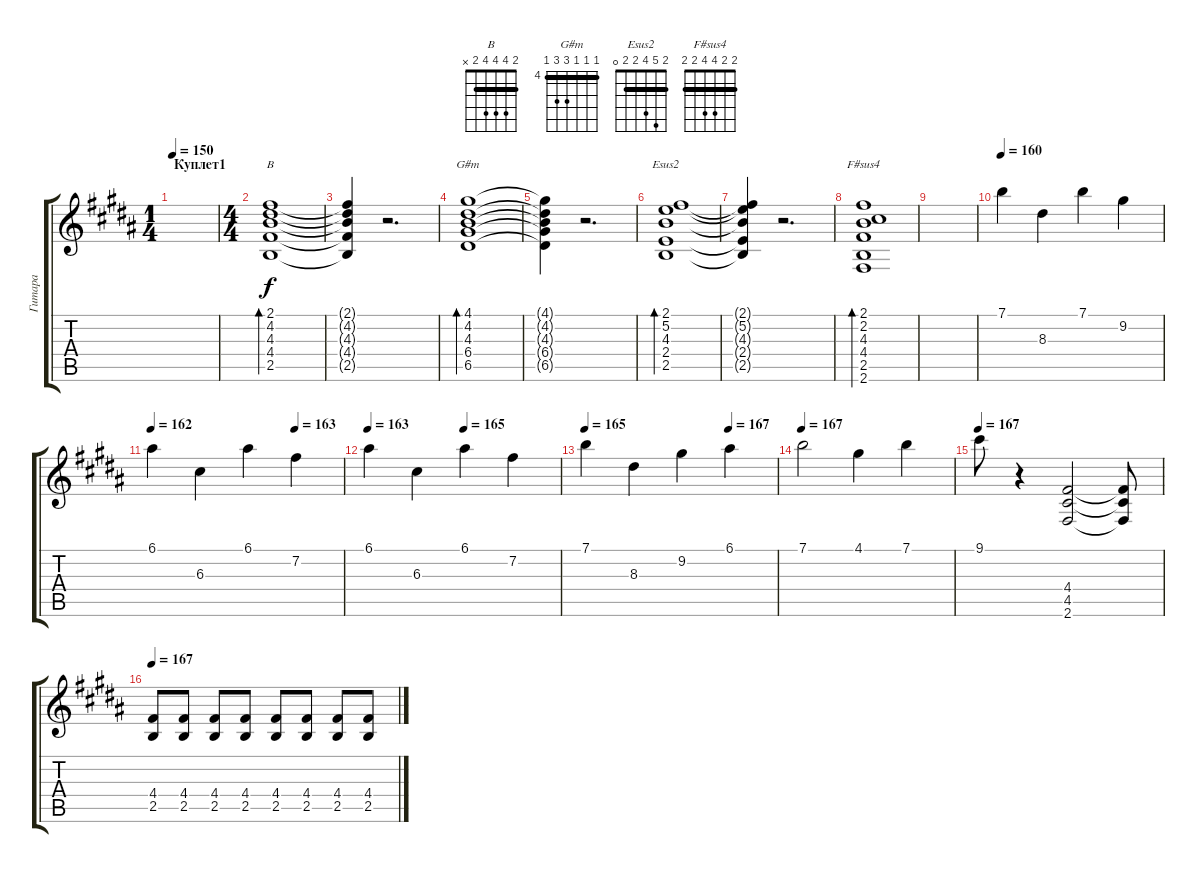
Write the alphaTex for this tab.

\track ("Гитара" "Гитара") {instrument overdrivenguitar}
\staff {score tabs}
\tuning (E4 B3 G3 D3 A2 E2) {hide}
\chord ("B" 2 4 4 4 2 x) {barre 2}
\chord ("G#m" 4 4 4 6 6 4) {firstfret 4 barre 4}
\chord ("Esus2" 2 5 4 2 2 0) {barre 2}
\chord ("F#sus4" 2 2 4 4 2 2) {barre 2}
\ts (1 4)
\section ("" "Куплет1")
\tempo 150
\clef g2
\ks b
|
\ts (4 4)
(2.1 4.2 4.3 4.4 2.5).1{bd 480 ch "B" instrument acousticguitarsteel} |
(2.1{t} 4.2{t} 4.3{t} 4.4{t} 2.5{t}).4{dy f} r.2{d} |
(4.1 4.2 4.3 6.4 6.5).1{bd 480 ch "G#m"} |
(4.1{t} 4.2{t} 4.3{t} 6.4{t} 6.5{t}).4 r.2{d} |
(2.1 5.2 4.3 2.4 2.5).1{bd 480 ch "Esus2"} |
(2.1{t} 5.2{t} 4.3{t} 2.4{t} 2.5{t}).4 r.2{d} |
(2.1 2.2 4.3 4.4 2.5 2.6).1{bd 480 ch "F#sus4"} |
|
\tempo 160
7.1.4{volume 16 instrument acousticguitarnylon} 8.3.4 7.1.4 9.2.4 |
\tempo 162
\tempo (163 0.75)
6.1.4 6.3.4 6.1.4 7.2.4 |
\tempo 163
\tempo (165 0.5)
6.1.4 6.3.4 6.1.4 7.2.4 |
\tempo 165
\tempo (167 0.75)
7.1.4 8.3.4 9.2.4 6.1.4 |
\tempo 167
7.1.2 4.1.4 7.1.4 |
\tempo 167
9.1.8 r.4 (4.4 4.5 2.6).2 (4.4{t} 4.5{t} 2.6{t}).8 |
\tempo 167
(4.4 2.5).8{instrument distortionguitar} (4.4 2.5).8 (4.4 2.5).8 (4.4 2.5).8 (4.4 2.5).8 (4.4 2.5).8 (4.4 2.5).8 (4.4 2.5).8
